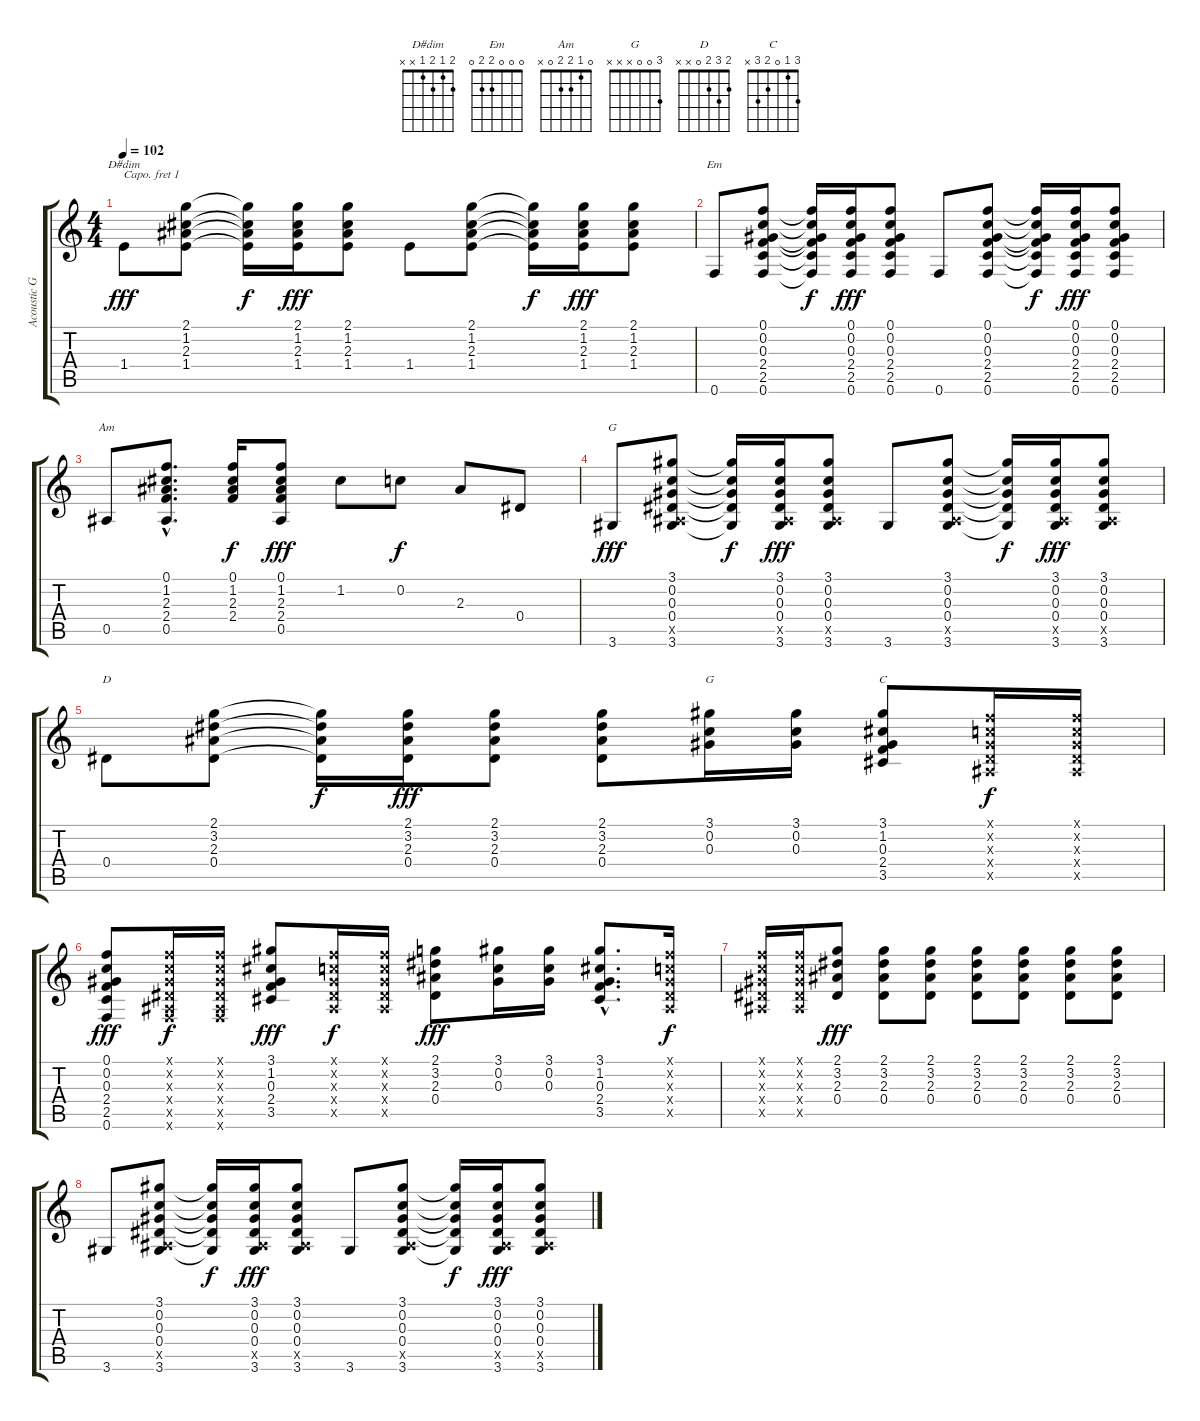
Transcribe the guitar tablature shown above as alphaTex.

\track ("Acoustic Guitar 1" "Acoustic G") {instrument acousticguitarsteel}
\staff {score tabs}
\capo 1
\tuning (E4 B3 G3 D3 A2 E2) {hide}
\chord ("D#dim" 2 1 2 1 x x)
\chord ("Em" 0 0 0 2 2 0)
\chord ("Am" 0 1 2 2 0 x)
\chord ("G" 3 0 0 0 x 3)
\chord ("D" 2 3 2 0 x x)
\chord ("G" 3 0 0 x x x)
\chord ("C" 3 1 0 2 3 x)
\ts (4 4)
\tempo 102
\clef g2
\ks c
1.4.8{ch "D#dim" dy fff} (2.1 1.2 2.3 1.4).8 (2.1{t} 1.2{t} 2.3{t} 1.4{t}).16{dy f} (2.1 1.2 2.3 1.4).16{dy fff} (2.1 1.2 2.3 1.4).8 1.4.8 (2.1 1.2 2.3 1.4).8 (2.1{t} 1.2{t} 2.3{t} 1.4{t}).16{dy f} (2.1 1.2 2.3 1.4).16{dy fff} (2.1 1.2 2.3 1.4).8 |
0.6.8{ch "Em"} (0.1 0.2 0.3 2.4 2.5 0.6).8 (0.1{t} 0.2{t} 0.3{t} 2.4{t} 2.5{t} 0.6{t}).16{dy f} (0.1 0.2 0.3 2.4 2.5 0.6).16{dy fff} (0.1 0.2 0.3 2.4 2.5 0.6).8 0.6.8 (0.1 0.2 0.3 2.4 2.5 0.6).8 (0.1{t} 0.2{t} 0.3{t} 2.4{t} 2.5{t} 0.6{t}).16{dy f} (0.1 0.2 0.3 2.4 2.5 0.6).16{dy fff} (0.1 0.2 0.3 2.4 2.5 0.6).8 |
0.5.8{ch "Am"} (0.1{hac} 1.2{hac} 2.3{hac} 2.4{hac} 0.5{hac}).8{d} (0.1 1.2 2.3 2.4).16{dy f} (0.1 1.2 2.3 2.4 0.5).8{dy fff} 1.2.8 0.2.8{dy f} 2.3.8 0.4.8 |
3.6.8{ch "G" dy fff} (3.1 0.2 0.3 0.4 0.5{x} 3.6).8 (3.1{t} 0.2{t} 0.3{t} 0.4{t} 3.6{t}).16{dy f} (3.1 0.2 0.3 0.4 0.5{x} 3.6).16{dy fff} (3.1 0.2 0.3 0.4 0.5{x} 3.6).8 3.6.8 (3.1 0.2 0.3 0.4 0.5{x} 3.6).8 (3.1{t} 0.2{t} 0.3{t} 0.4{t} 3.6{t}).16{dy f} (3.1 0.2 0.3 0.4 0.5{x} 3.6).16{dy fff} (3.1 0.2 0.3 0.4 0.5{x} 3.6).8 |
0.4.8{ch "D"} (2.1 3.2 2.3 0.4).8 (2.1{t} 3.2{t} 2.3{t} 0.4{t}).16{dy f} (2.1 3.2 2.3 0.4).16{dy fff} (2.1 3.2 2.3 0.4).8 (2.1 3.2 2.3 0.4).8 (3.1 0.2 0.3).16{ch "G"} (3.1 0.2 0.3).16 (3.1 1.2 0.3 2.4 3.5).8{ch "C"} (0.1{x} 0.2{x} 0.3{x} 0.4{x} 0.5{x}).16{dy f} (0.1{x} 0.2{x} 0.3{x} 0.4{x} 0.5{x}).16 |
(0.1 0.2 0.3 2.4 2.5 0.6).8{dy fff} (0.1{x} 0.2{x} 0.3{x} 0.4{x} 0.5{x} 0.6{x}).16{dy f} (0.1{x} 0.2{x} 0.3{x} 0.4{x} 0.5{x} 0.6{x}).16 (3.1 1.2 0.3 2.4 3.5).8{dy fff} (0.1{x} 0.2{x} 0.3{x} 0.4{x} 0.5{x}).16{dy f} (0.1{x} 0.2{x} 0.3{x} 0.4{x} 0.5{x}).16 (2.1 3.2 2.3 0.4).8{dy fff} (3.1 0.2 0.3).16 (3.1 0.2 0.3).16 (3.1{hac} 1.2{hac} 0.3{hac} 2.4{hac} 3.5{hac}).8{d} (0.1{x} 0.2{x} 0.3{x} 0.4{x} 0.5{x}).16{dy f} |
(0.1{x} 0.2{x} 0.3{x} 0.4{x} 0.5{x}).16 (0.1{x} 0.2{x} 0.3{x} 0.4{x} 0.5{x}).16 (2.1 3.2 2.3 0.4).8{dy fff} (2.1 3.2 2.3 0.4).8 (2.1 3.2 2.3 0.4).8 (2.1 3.2 2.3 0.4).8 (2.1 3.2 2.3 0.4).8 (2.1 3.2 2.3 0.4).8 (2.1 3.2 2.3 0.4).8 |
3.6.8 (3.1 0.2 0.3 0.4 0.5{x} 3.6).8 (3.1{t} 0.2{t} 0.3{t} 0.4{t} 3.6{t}).16{dy f} (3.1 0.2 0.3 0.4 0.5{x} 3.6).16{dy fff} (3.1 0.2 0.3 0.4 0.5{x} 3.6).8 3.6.8 (3.1 0.2 0.3 0.4 0.5{x} 3.6).8 (3.1{t} 0.2{t} 0.3{t} 0.4{t} 3.6{t}).16{dy f} (3.1 0.2 0.3 0.4 0.5{x} 3.6).16{dy fff} (3.1 0.2 0.3 0.4 0.5{x} 3.6).8
